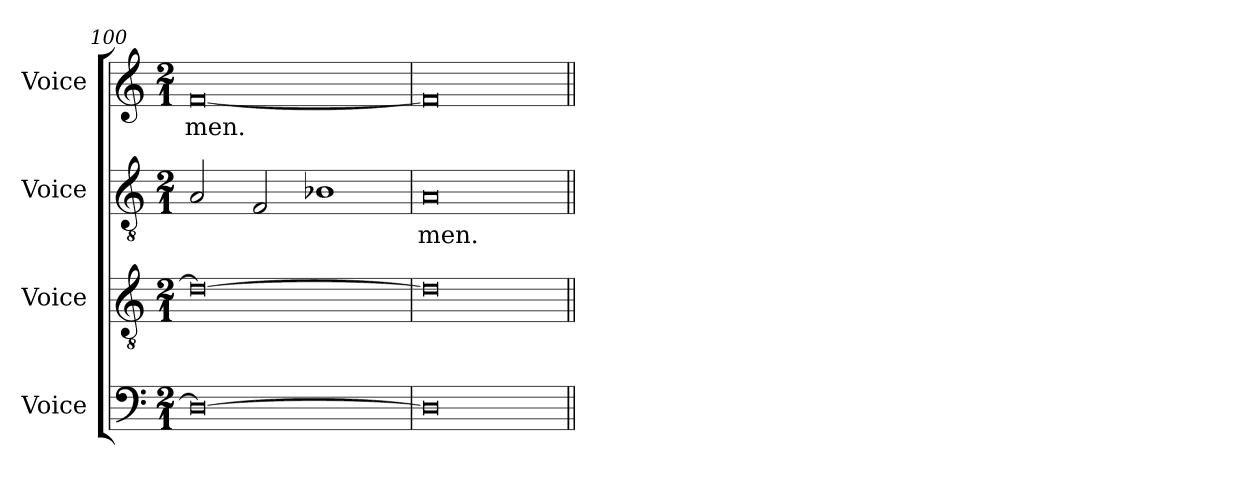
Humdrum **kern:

**kern	**kern	**kern	**text	**kern	**text
*part4	*part3	*part2	*part2	*part1	*part1
*staff4	*staff3	*staff2	*staff2	*staff1	*staff1
*I"Voice	*I"Voice	*I"Voice	*	*I"Voice	*
*I'V	*I'V	*I'V	*	*I'V	*
*clefF4	*clefGv2	*clefGv2	*	*clefG2	*
*k[]	*k[]	*k[]	*	*k[]	*
*M2/1	*M2/1	*M2/1	*	*M2/1	*
=100	=100	=100	=100	=100	=100
!	!	!	!	!	!LO:LY:b
0D_	0d_	2A/	.	[0f	-men.
.	.	2F/	.	.	.
.	.	1B-X	.	.	.
=101	=101	=101	=101	=101	=101
!	!	!	!LO:LY:b	!	!
0D]	0d]	0A	-men.	0f]	.
=||	=||	=||	=||	=||	=||
*-	*-	*-	*-	*-	*-
